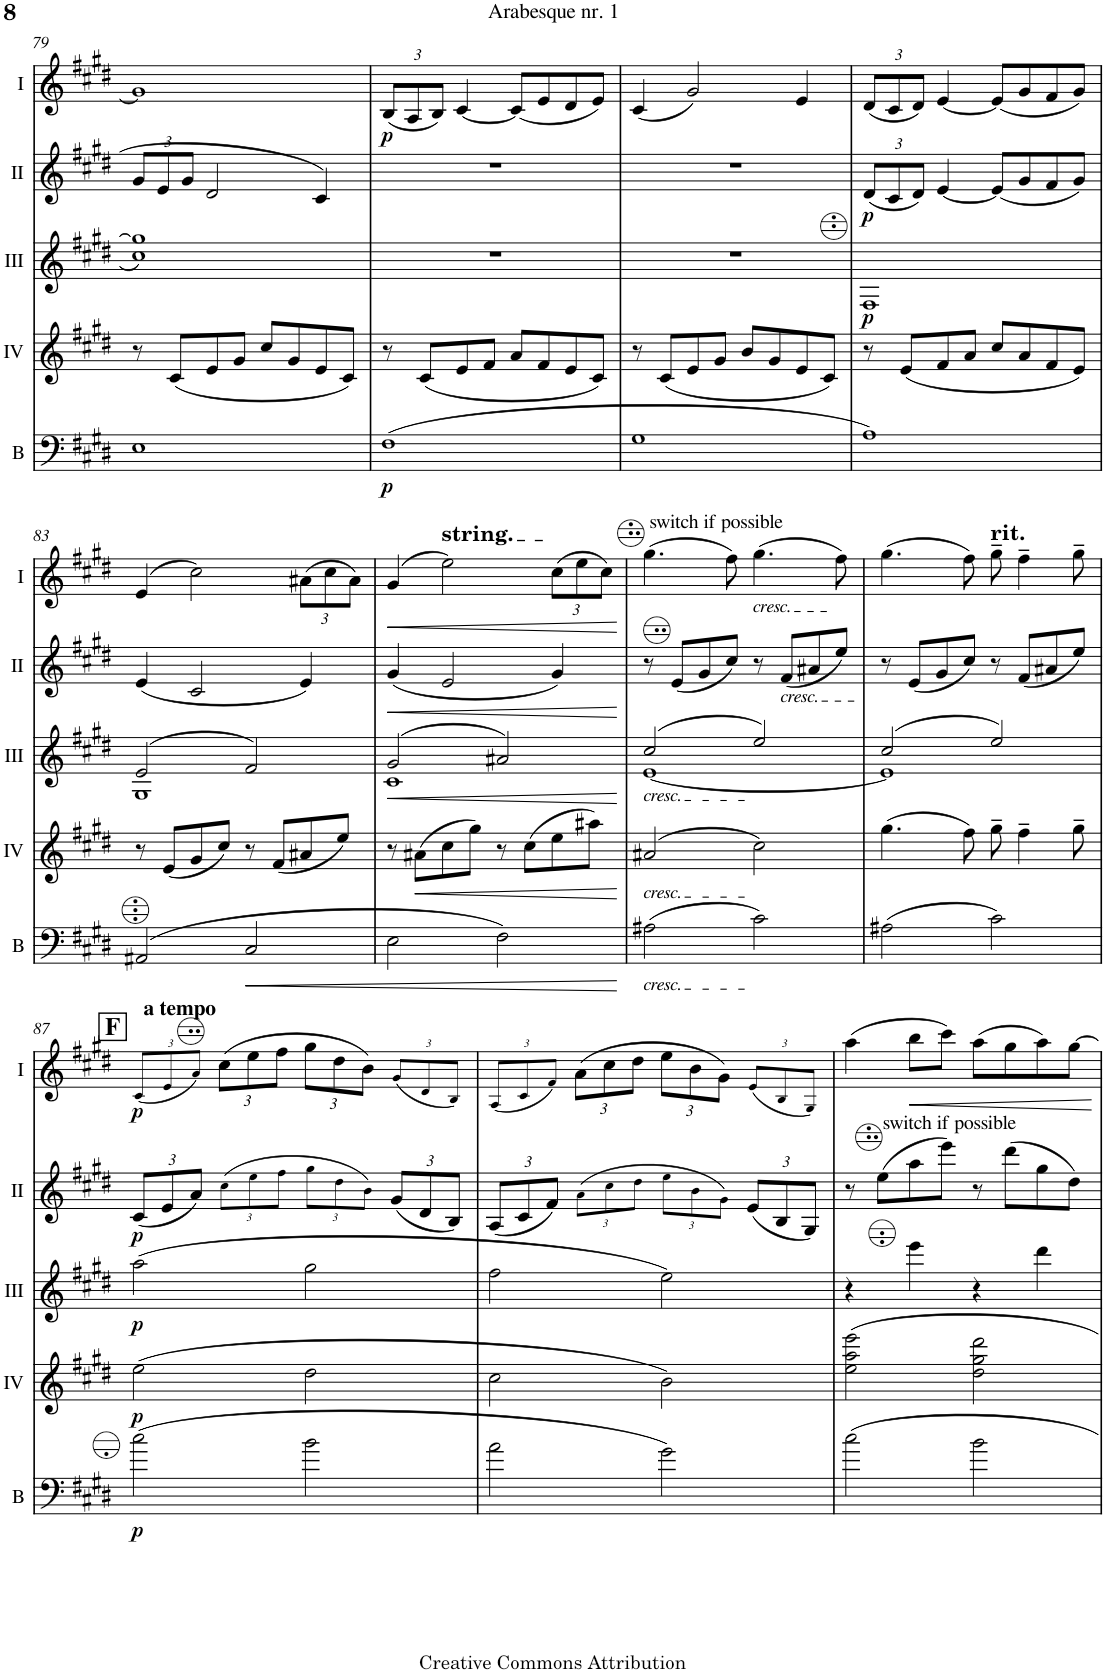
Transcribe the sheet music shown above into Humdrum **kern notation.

**kern	**dynam	**kern	**dynam	**kern	**dynam	**kern	**dynam	**kern	**dynam
*part5	*part5	*part4	*part4	*part3	*part3	*part2	*part2	*part1	*part1
*staff5	*staff5	*staff4	*staff4	*staff3	*staff3	*staff2	*staff2	*staff1	*staff1
*I"Bass	*	*I"Acc. 4	*	*I"Acc. 3	*	*I"Acc. 2	*	*I"Acc. 1	*
*I'B	*	*	*	*	*	*	*	*	*
!!LO:PB:g=z
*clefF4	*	*clefG2	*	*clefG2	*	*clefG2	*	*clefG2	*
*Trd7c12	*	*Trd7c12	*	*Trd7c12	*	*	*	*	*
*k[f#c#g#d#]	*	*k[f#c#g#d#]	*	*k[f#c#g#d#]	*	*k[f#c#g#d#]	*	*k[f#c#g#d#]	*
*M4/4	*	*M4/4	*	*M4/4	*	*M4/4	*	*M4/4	*
*	*	*	*	*	*	*Xbrackettup	*	*	*
=79	=79	=79	=79	=79	=79	=79	=79	=79	=79
1E	.	8r	.	1cc# 1gg#]	.	12g#/L	.	1g#]	.
.	.	.	.	.	.	12e/	.	.	.
.	.	(8c#/L	.	.	.	.	.	.	.
.	.	.	.	.	.	12g#/J	.	.	.
.	.	8e/	.	.	.	2d#/	.	.	.
.	.	8g#/J	.	.	.	.	.	.	.
.	.	8cc#/L	.	.	.	.	.	.	.
.	.	8g#/	.	.	.	.	.	.	.
.	.	8e/	.	.	.	4c#/	.	.	.
.	.	8c#/J)	.	.	.	.	.	.	.
=80	=80	=80	=80	=80	=80	=80	=80	=80	=80
*	*	*	*	*	*	*	*	*Xbrackettup	*
!	!LO:DY:b	!	!	!	!	!	!	!	!LO:DY:b
(1F#	p	8r	.	1r	.	1r	.	(12B/L	p
.	.	.	.	.	.	.	.	12A/	.
.	.	(8c#/L	.	.	.	.	.	.	.
.	.	.	.	.	.	.	.	12B/J)	.
.	.	8e/	.	.	.	.	.	[4c#/	.
.	.	8f#/J	.	.	.	.	.	.	.
.	.	8a/L	.	.	.	.	.	(8c#/L]	.
.	.	8f#/	.	.	.	.	.	8e/	.
.	.	8e/	.	.	.	.	.	8d#/	.
.	.	8c#/J)	.	.	.	.	.	8e/J)	.
=81	=81	=81	=81	=81	=81	=81	=81	=81	=81
1G#	.	8r	.	1r	.	1r	.	(4c#/	.
.	.	(8c#/L	.	.	.	.	.	.	.
.	.	8e/	.	.	.	.	.	2g#/)	.
.	.	8g#/J	.	.	.	.	.	.	.
.	.	8b/L	.	.	.	.	.	.	.
.	.	8g#/	.	.	.	.	.	.	.
.	.	8e/	.	.	.	.	.	4e/	.
.	.	8c#/J)	.	.	.	.	.	.	.
=82	=82	=82	=82	=82	=82	=82	=82	=82	=82
!	!	!	!	!	!LO:DY:b	!	!LO:DY:b	!	!
1A)	.	8r	.	1f#	p	(12d#/L	p	(12d#/L	.
.	.	.	.	.	.	12c#/	.	12c#/	.
.	.	(8e/L	.	.	.	.	.	.	.
.	.	.	.	.	.	12d#/J)	.	12d#/J)	.
.	.	8f#/	.	.	.	[4e/	.	[4e/	.
.	.	8a/J	.	.	.	.	.	.	.
.	.	8cc#/L	.	.	.	(8e/L]	.	(8e/L]	.
.	.	8a/	.	.	.	8g#/	.	8g#/	.
.	.	8f#/	.	.	.	8f#/	.	8f#/	.
.	.	8e/J)	.	.	.	8g#/J)	.	8g#/J)	.
!!LO:LB:g=z
=83	=83	=83	=83	=83	=83	=83	=83	=83	=83
*	*	*	*	*^	*	*	*	*	*
(2AA#X/	.	8r	.	(2ee/	1g#	.	(4e/	.	(4e/	.
.	.	(8e/L	.	.	.	.	.	.	.	.
.	.	8g#/	.	.	.	.	2c#/	.	2cc#\)	.
.	.	8cc#/J)	.	.	.	.	.	.	.	.
2C#/	.	8r	.	2ff#/)	.	.	.	.	.	.
.	.	(8f#/L	.	.	.	.	.	.	.	.
.	.	8a#X/	.	.	.	.	4e/)	.	(12a#X\L	.
.	.	.	.	.	.	.	.	.	12cc#\	.
.	.	8ee/J)	.	.	.	.	.	.	.	.
.	.	.	.	.	.	.	.	.	12a#\J)	.
=84	=84	=84	=84	=84	=84	=84	=84	=84	=84	=84
!	!	!	!	!	!	!LO:HP:b	!	!LO:HP:b	!	!LO:HP:b
2E\	.	8r	.	(2gg#/	1cc#	<	(4g#/	<	(4g#/	<
.	.	(8a#X\L	.	.	.	.	.	.	.	.
!	!	!	!	!	!	!	!	!	!LO:TX:a:t=string.	!
.	.	8cc#\	.	.	.	.	2e/	.	2ee\)	.
.	.	8gg#\J)	.	.	.	.	.	.	.	.
2F#\)	.	8r	.	2aa#X/)	.	.	.	.	.	.
.	.	(8cc#\L	.	.	.	.	.	.	.	.
.	.	8ee\	.	.	.	.	4g#/)	.	(12cc#\L	.
.	.	.	.	.	.	.	.	.	12ee\	.
.	.	8aa#X\J)	.	.	.	.	.	.	.	.
.	.	.	.	.	.	.	.	.	12cc#\J)	.
*	*	*	*	*v	*v	*	*	*	*	*
.	.	.	.	.	[	.	[	.	[
=85	=85	=85	=85	=85	=85	=85	=85	=85	=85
*	*	*	*	*^	*	*	*	*	*
!	!	!	!	!	!	!	!	!	!LO:TX:a:t=switch if possible	!
!	!	!	!	!LO:TX:b:i:t=cresc.	!	!	!	!	!	!
!	!	!LO:TX:b:i:t=cresc.	!	!	!	!	!	!	!	!
!LO:TX:b:i:t=cresc.	!	!	!	!	!	!	!	!	!	!
(2A#X\	.	(2a#X/	.	(2ccc#/	[1ee	.	8r	.	(4.gg#\	.
.	.	.	.	.	.	.	(8e/L	.	.	.
.	.	.	.	.	.	.	8g#/	.	.	.
.	.	.	.	.	.	.	8cc#/J)	.	8ff#\)	.
!	!	!	!	!	!	!	!	!	!LO:TX:b:i:t=cresc.	!
2c#\)	.	2cc#\)	.	2eee/)	.	.	8r	.	(4.gg#\	.
!	!	!	!	!	!	!	!LO:TX:b:i:t=cresc.	!	!	!
.	.	.	.	.	.	.	(8f#/L	.	.	.
.	.	.	.	.	.	.	8a#X/	.	.	.
.	.	.	.	.	.	.	8ee/J)	.	8ff#\)	.
=86	=86	=86	=86	=86	=86	=86	=86	=86	=86	=86
(2A#X\	.	(4.gg#\	.	(2ccc#/	1ee]	.	8r	.	(4.gg#\	.
.	.	.	.	.	.	.	(8e/L	.	.	.
.	.	.	.	.	.	.	8g#/	.	.	.
.	.	8ff#\)	.	.	.	.	8cc#/J)	.	8ff#\)	.
!	!	!	!	!	!	!	!	!	!LO:TX:a:t=rit.	!
2c#\)	.	8gg#~\	.	2eee/)	.	.	8r	.	8gg#~\	.
.	.	4ff#~\	.	.	.	.	(8f#/L	.	4ff#~\	.
.	.	.	.	.	.	.	8a#X/	.	.	.
.	.	8gg#~\	.	.	.	.	8ee/J)	.	8gg#~\	.
*	*	*	*	*v	*v	*	*	*	*	*
!!LO:LB:g=z
=87	=87	=87	=87	=87	=87	=87	=87	=87	=87
!!LO:REH:place=s1:a:B:cj:fs=14:t=F
!	!	!	!	!	!	!	!	!LO:TX:a:B:t=a tempo	!
!	!LO:DY:b	!	!LO:DY:b	!	!LO:DY:b	!	!LO:DY:b	!	!LO:DY:b
(2cc#\	p	(2ee\	p	(2aaa\	p	(12c#/L	p	(12c#/L	p
.	.	.	.	.	.	12e/	.	12e/	.
.	.	.	.	.	.	12a/J)	.	12a/J)	.
.	.	.	.	.	.	(12cc#\L	.	(12cc#\L	.
.	.	.	.	.	.	12ee\	.	12ee\	.
.	.	.	.	.	.	12ff#\J	.	12ff#\J	.
2b\	.	2dd#\	.	2ggg#\	.	12gg#\L	.	12gg#\L	.
.	.	.	.	.	.	12dd#\	.	12dd#\	.
.	.	.	.	.	.	12b\J)	.	12b\J)	.
.	.	.	.	.	.	(12g#/L	.	(12g#/L	.
.	.	.	.	.	.	12d#/	.	12d#/	.
.	.	.	.	.	.	12B/J)	.	12B/J)	.
=88	=88	=88	=88	=88	=88	=88	=88	=88	=88
2a\	.	2cc#\	.	2fff#\	.	(12A/L	.	(12A/L	.
.	.	.	.	.	.	12c#/	.	12c#/	.
.	.	.	.	.	.	12f#/J)	.	12f#/J)	.
.	.	.	.	.	.	(12a\L	.	(12a\L	.
.	.	.	.	.	.	12cc#\	.	12cc#\	.
.	.	.	.	.	.	12dd#\J	.	12dd#\J	.
2g#\)	.	2b\)	.	2eee\)	.	12ee\L	.	12ee\L	.
.	.	.	.	.	.	12b\	.	12b\	.
.	.	.	.	.	.	12g#\J)	.	12g#\J)	.
.	.	.	.	.	.	(12e/L	.	(12e/L	.
.	.	.	.	.	.	12B/	.	12B/	.
.	.	.	.	.	.	12G#/J)	.	12G#/J)	.
=89	=89	=89	=89	=89	=89	=89	=89	=89	=89
2cc#\	.	2ee\ 2aa\ 2eee\	.	4r	.	8r	.	(4aa\	.
!	!	!	!	!	!	!LO:TX:a:t=switch if possible	!	!	!
.	.	.	.	.	.	(8ee\L	.	.	.
!	!	!	!	!	!	!	!	!	!LO:HP:b
.	.	.	.	4eee\	.	8aa\	.	8bb\L	<
.	.	.	.	.	.	8eee\J)	.	8ccc#\J)	.
2b\	.	2dd#\ 2gg#\ 2ddd#\	.	4r	.	8r	.	(8aa\L	.
.	.	.	.	.	.	(8ddd#\L	.	8gg#\	.
.	.	.	.	4ddd#\	.	8gg#\	.	8aa\)	.
.	.	.	.	.	.	8dd#\J)	.	[8gg#\J	.
.	.	.	.	.	.	.	.	.	[
=	=	=	=	=	=	=	=	=	=
*-	*-	*-	*-	*-	*-	*-	*-	*-	*-
